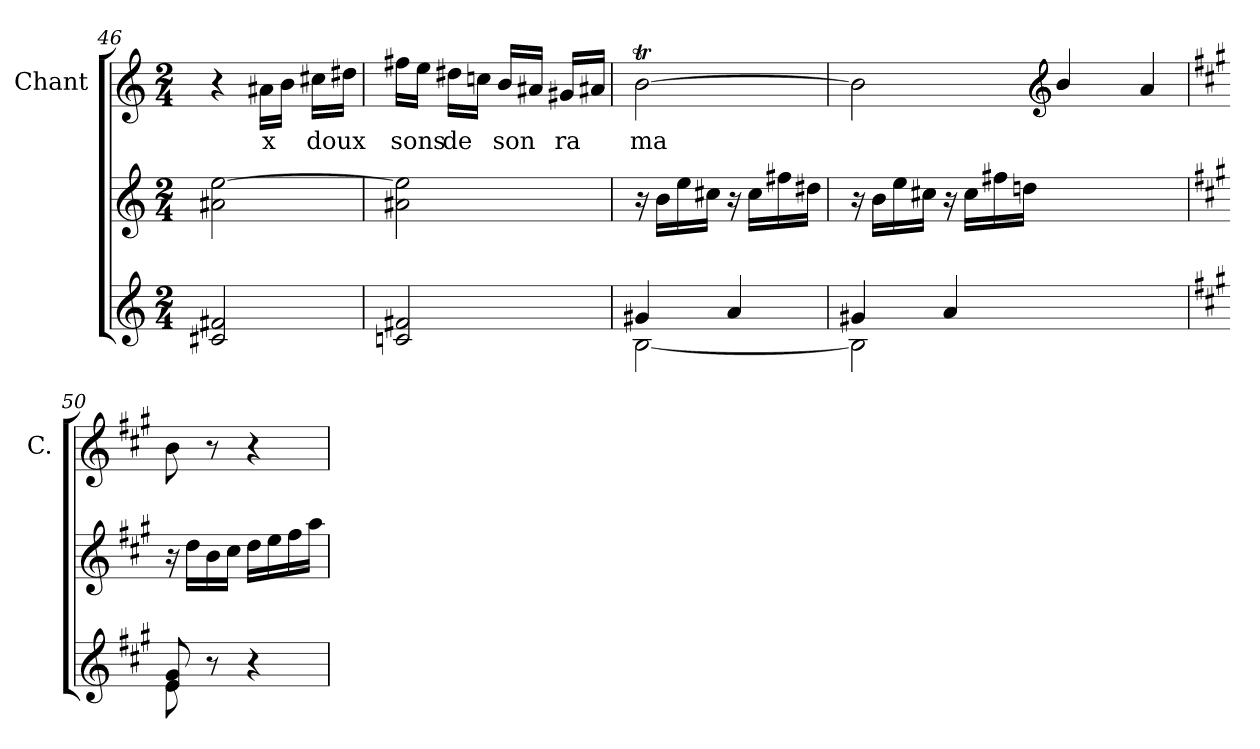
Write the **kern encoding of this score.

**kern	**kern	**kern	**text
*part3	*part2	*part1	*part1
*staff3	*staff2	*staff1	*staff1
*	*	*I"Chant	*
*	*	*I'C.	*
*clefG2	*clefG2	*clefG2	*
*k[]	*k[]	*k[]	*
*M2/4	*M2/4	*M2/4	*
=46	=46	=46	=46
2f#Xi/ 2c#Xi/	2a#Xj\ [2eej\	4r	.
.	.	16a#Xj\LL	x
.	.	16bj\JJ	.
.	.	16cc#Xj\LL	doux
.	.	16dd#Xj\JJ	.
!!LO:LB:g=z
=47	=47	=47	=47
2f#Xi/ 2cni/	2a#j\ 2eej]\	16ff#Xj\LL	sons
.	.	16eej\JJ	.
.	.	16dd#Xj\LL	de
.	.	16ccnj\JJ	.
.	.	16bj/LL	son
.	.	16a#Xj/JJ	.
.	.	16g#Xj/LL	ra
.	.	16a#Xj/JJ	--
=48	=48	=48	=48
*^	*	*	*
4g#Xi/	[2BZ\	16r	[2btj\	ma
.	.	16bj\LL	.	.
.	.	16eej\	.	.
.	.	16cc#Xj\JJ	.	.
4ai/	.	16r	.	.
.	.	16cc#j\LL	.	.
.	.	16ff#Xj\	.	.
.	.	16dd#Xj\JJ	.	.
=49	=49	=49	=49	=49
*	*	*	*^	*
4g#Xi/	2BZ\]	16r	2bj\]	4ryy	.
.	.	16bj\LL	.	.	.
.	.	16eej\	.	.	.
.	.	16cc#Xj\JJ	.	.	.
4ai/	.	16r	.	16ryy	.
.	.	16cc#j\LL	.	16ryy	.
.	.	16ff#Xj\	.	16ryy	.
.	.	16ddnj\JJ	.	16ryy	.
*	*	*	*clefG2	*	*
2ryy	2ryy	2ryy	4bV/	16ryy	.
.	.	.	.	16ryy	.
.	.	.	.	16ryy	.
.	.	.	.	16ryy	.
.	.	.	4ryy	4aZ/	.
*	*	*	*v	*v	*
!!LO:LB:g=z
=50	=50	=50	=50	=50
*k[f#c#g#]	*	*k[f#c#g#]	*k[f#c#g#]	*
8ei/ 8g#i/	8eZ\	16r	8bj\	.
.	.	16ddj\LL	.	.
8r	4.ryy	16bj\	8r	.
.	.	16cc#j\JJ	.	.
4r	.	16ddj\LL	4r	.
.	.	16eej\	.	.
.	.	16ff#j\	.	.
.	.	16aaj\JJ	.	.
*v	*v	*	*	*
=	=	=	=
*-	*-	*-	*-
